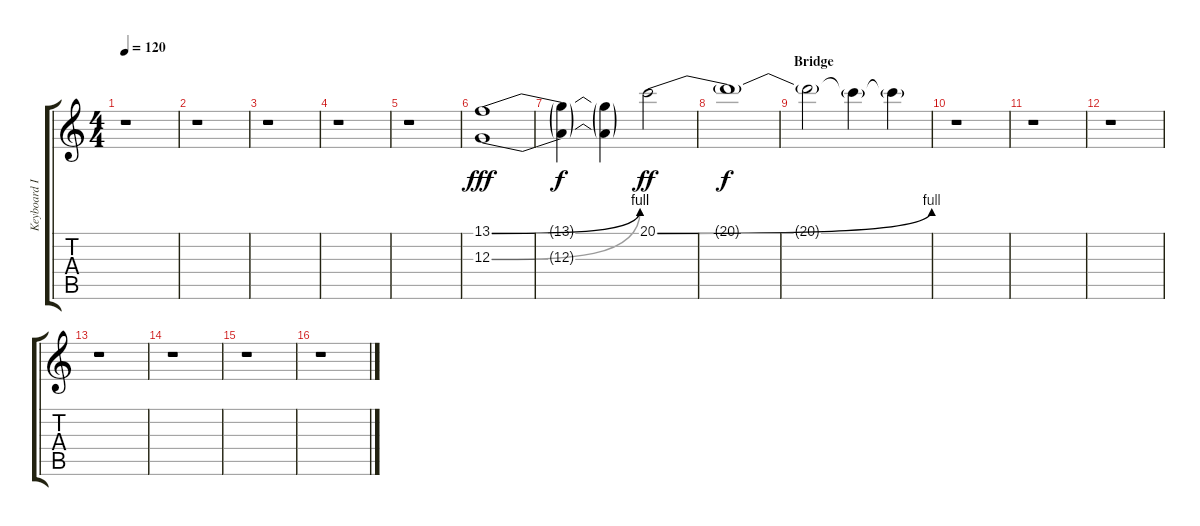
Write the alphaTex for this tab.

\track ("Keyboard Interludes" "Keyboard I") {instrument seashore}
\staff {score tabs}
\tuning (E4 B3 G3 D3 A2 E2) {hide}
\ts (4 4)
\tempo 120
\clef g2
\ks c
r.1{dy f} |
r.1 |
r.1 |
r.1 |
r.1{volume 16} |
(13.1{be (bend 0 0 60 4)} 12.3{be (bend 0 0 60 4)}).1{dy fff} |
(13.1{t} 12.3{t}).4{dy f} (13.1{t} 12.3{t}).4 20.1{be (bend 0 0 60 4)}.2{dy ff} |
20.1{t}.1{dy f} |
\section ("" "Bridge")
20.1{t}.2 20.1{t}.4 20.1{t}.4 |
r.1 |
r.1 |
r.1 |
r.1 |
r.1 |
r.1 |
r.1
